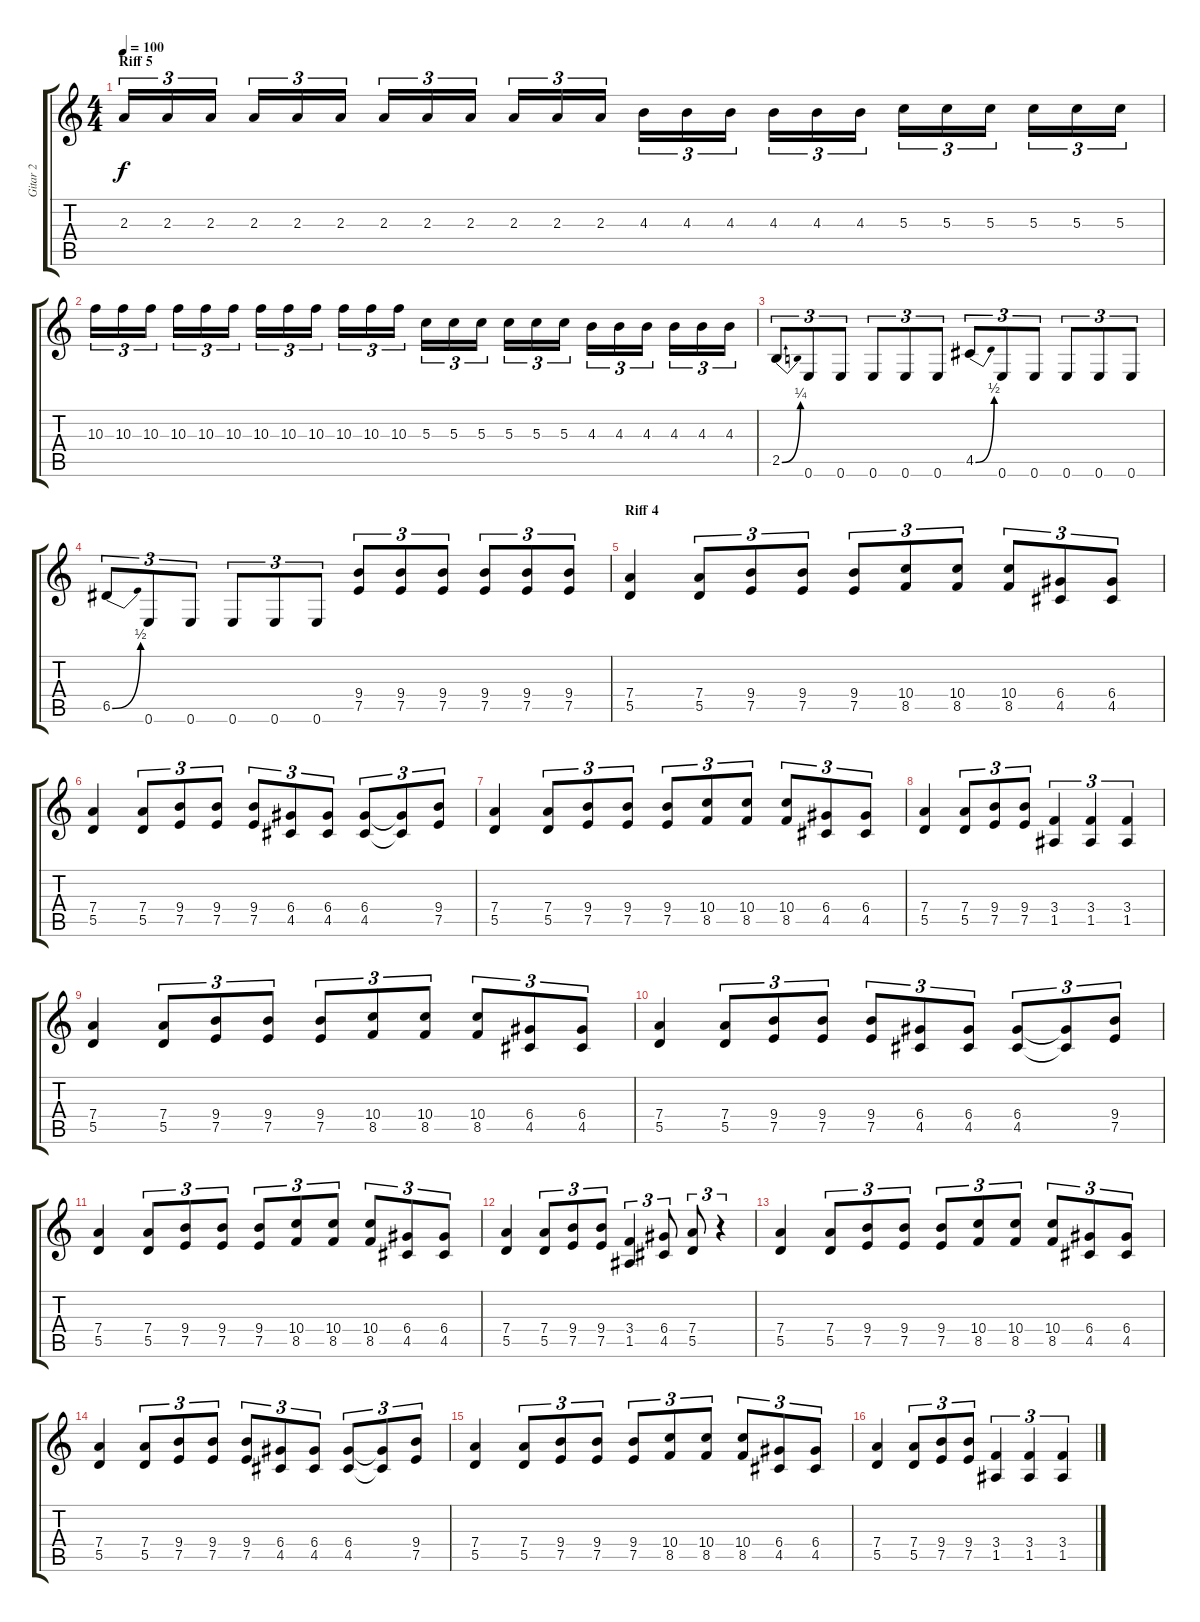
\track ("Gitar 2" "Gitar 2") {instrument distortionguitar}
\staff {score tabs}
\tuning (E4 B3 G3 D3 A2 E2) {hide}
\ts (4 4)
\section ("" "Riff 5")
\tempo 100
\clef g2
\ks c
2.3.16{tu (3 2) dy f} 2.3.16{tu (3 2)} 2.3.16{tu (3 2)} 2.3.16{tu (3 2)} 2.3.16{tu (3 2)} 2.3.16{tu (3 2)} 2.3.16{tu (3 2)} 2.3.16{tu (3 2)} 2.3.16{tu (3 2)} 2.3.16{tu (3 2)} 2.3.16{tu (3 2)} 2.3.16{tu (3 2)} 4.3.16{tu (3 2)} 4.3.16{tu (3 2)} 4.3.16{tu (3 2)} 4.3.16{tu (3 2)} 4.3.16{tu (3 2)} 4.3.16{tu (3 2)} 5.3.16{tu (3 2)} 5.3.16{tu (3 2)} 5.3.16{tu (3 2)} 5.3.16{tu (3 2)} 5.3.16{tu (3 2)} 5.3.16{tu (3 2)} |
10.3.16{tu (3 2)} 10.3.16{tu (3 2)} 10.3.16{tu (3 2)} 10.3.16{tu (3 2)} 10.3.16{tu (3 2)} 10.3.16{tu (3 2)} 10.3.16{tu (3 2)} 10.3.16{tu (3 2)} 10.3.16{tu (3 2)} 10.3.16{tu (3 2)} 10.3.16{tu (3 2)} 10.3.16{tu (3 2)} 5.3.16{tu (3 2)} 5.3.16{tu (3 2)} 5.3.16{tu (3 2)} 5.3.16{tu (3 2)} 5.3.16{tu (3 2)} 5.3.16{tu (3 2)} 4.3.16{tu (3 2)} 4.3.16{tu (3 2)} 4.3.16{tu (3 2)} 4.3.16{tu (3 2)} 4.3.16{tu (3 2)} 4.3.16{tu (3 2)} |
2.5{be (bend 0 0 60 1)}.8{tu (3 2)} 0.6.8{tu (3 2)} 0.6.8{tu (3 2)} 0.6.8{tu (3 2)} 0.6.8{tu (3 2)} 0.6.8{tu (3 2)} 4.5{be (bend 0 0 60 2)}.8{tu (3 2)} 0.6.8{tu (3 2)} 0.6.8{tu (3 2)} 0.6.8{tu (3 2)} 0.6.8{tu (3 2)} 0.6.8{tu (3 2)} |
6.5{be (bend 0 0 60 2)}.8{tu (3 2)} 0.6.8{tu (3 2)} 0.6.8{tu (3 2)} 0.6.8{tu (3 2)} 0.6.8{tu (3 2)} 0.6.8{tu (3 2)} (9.4 7.5).8{tu (3 2)} (9.4 7.5).8{tu (3 2)} (9.4 7.5).8{tu (3 2)} (9.4 7.5).8{tu (3 2)} (9.4 7.5).8{tu (3 2)} (9.4 7.5).8{tu (3 2)} |
\section ("" "Riff 4")
(7.4 5.5).4 (7.4 5.5).8{tu (3 2)} (9.4 7.5).8{tu (3 2)} (9.4 7.5).8{tu (3 2)} (9.4 7.5).8{tu (3 2)} (10.4 8.5).8{tu (3 2)} (10.4 8.5).8{tu (3 2)} (10.4 8.5).8{tu (3 2)} (6.4 4.5).8{tu (3 2)} (6.4 4.5).8{tu (3 2)} |
(7.4 5.5).4 (7.4 5.5).8{tu (3 2)} (9.4 7.5).8{tu (3 2)} (9.4 7.5).8{tu (3 2)} (9.4 7.5).8{tu (3 2)} (6.4 4.5).8{tu (3 2)} (6.4 4.5).8{tu (3 2)} (6.4 4.5).8{tu (3 2)} (6.4{t} 4.5{t}).8{tu (3 2)} (9.4 7.5).8{tu (3 2)} |
(7.4 5.5).4 (7.4 5.5).8{tu (3 2)} (9.4 7.5).8{tu (3 2)} (9.4 7.5).8{tu (3 2)} (9.4 7.5).8{tu (3 2)} (10.4 8.5).8{tu (3 2)} (10.4 8.5).8{tu (3 2)} (10.4 8.5).8{tu (3 2)} (6.4 4.5).8{tu (3 2)} (6.4 4.5).8{tu (3 2)} |
(7.4 5.5).4 (7.4 5.5).8{tu (3 2)} (9.4 7.5).8{tu (3 2)} (9.4 7.5).8{tu (3 2)} (3.4 1.5).4{tu (3 2)} (3.4 1.5).4{tu (3 2)} (3.4 1.5).4{tu (3 2)} |
(7.4 5.5).4 (7.4 5.5).8{tu (3 2)} (9.4 7.5).8{tu (3 2)} (9.4 7.5).8{tu (3 2)} (9.4 7.5).8{tu (3 2)} (10.4 8.5).8{tu (3 2)} (10.4 8.5).8{tu (3 2)} (10.4 8.5).8{tu (3 2)} (6.4 4.5).8{tu (3 2)} (6.4 4.5).8{tu (3 2)} |
(7.4 5.5).4 (7.4 5.5).8{tu (3 2)} (9.4 7.5).8{tu (3 2)} (9.4 7.5).8{tu (3 2)} (9.4 7.5).8{tu (3 2)} (6.4 4.5).8{tu (3 2)} (6.4 4.5).8{tu (3 2)} (6.4 4.5).8{tu (3 2)} (6.4{t} 4.5{t}).8{tu (3 2)} (9.4 7.5).8{tu (3 2)} |
(7.4 5.5).4 (7.4 5.5).8{tu (3 2)} (9.4 7.5).8{tu (3 2)} (9.4 7.5).8{tu (3 2)} (9.4 7.5).8{tu (3 2)} (10.4 8.5).8{tu (3 2)} (10.4 8.5).8{tu (3 2)} (10.4 8.5).8{tu (3 2)} (6.4 4.5).8{tu (3 2)} (6.4 4.5).8{tu (3 2)} |
(7.4 5.5).4 (7.4 5.5).8{tu (3 2)} (9.4 7.5).8{tu (3 2)} (9.4 7.5).8{tu (3 2)} (3.4 1.5).4{tu (3 2)} (6.4 4.5).8{tu (3 2)} (7.4 5.5).8{tu (3 2)} r.4{tu (3 2)} |
(7.4 5.5).4 (7.4 5.5).8{tu (3 2)} (9.4 7.5).8{tu (3 2)} (9.4 7.5).8{tu (3 2)} (9.4 7.5).8{tu (3 2)} (10.4 8.5).8{tu (3 2)} (10.4 8.5).8{tu (3 2)} (10.4 8.5).8{tu (3 2)} (6.4 4.5).8{tu (3 2)} (6.4 4.5).8{tu (3 2)} |
(7.4 5.5).4 (7.4 5.5).8{tu (3 2)} (9.4 7.5).8{tu (3 2)} (9.4 7.5).8{tu (3 2)} (9.4 7.5).8{tu (3 2)} (6.4 4.5).8{tu (3 2)} (6.4 4.5).8{tu (3 2)} (6.4 4.5).8{tu (3 2)} (6.4{t} 4.5{t}).8{tu (3 2)} (9.4 7.5).8{tu (3 2)} |
(7.4 5.5).4 (7.4 5.5).8{tu (3 2)} (9.4 7.5).8{tu (3 2)} (9.4 7.5).8{tu (3 2)} (9.4 7.5).8{tu (3 2)} (10.4 8.5).8{tu (3 2)} (10.4 8.5).8{tu (3 2)} (10.4 8.5).8{tu (3 2)} (6.4 4.5).8{tu (3 2)} (6.4 4.5).8{tu (3 2)} |
(7.4 5.5).4 (7.4 5.5).8{tu (3 2)} (9.4 7.5).8{tu (3 2)} (9.4 7.5).8{tu (3 2)} (3.4 1.5).4{tu (3 2)} (3.4 1.5).4{tu (3 2)} (3.4 1.5).4{tu (3 2)}
